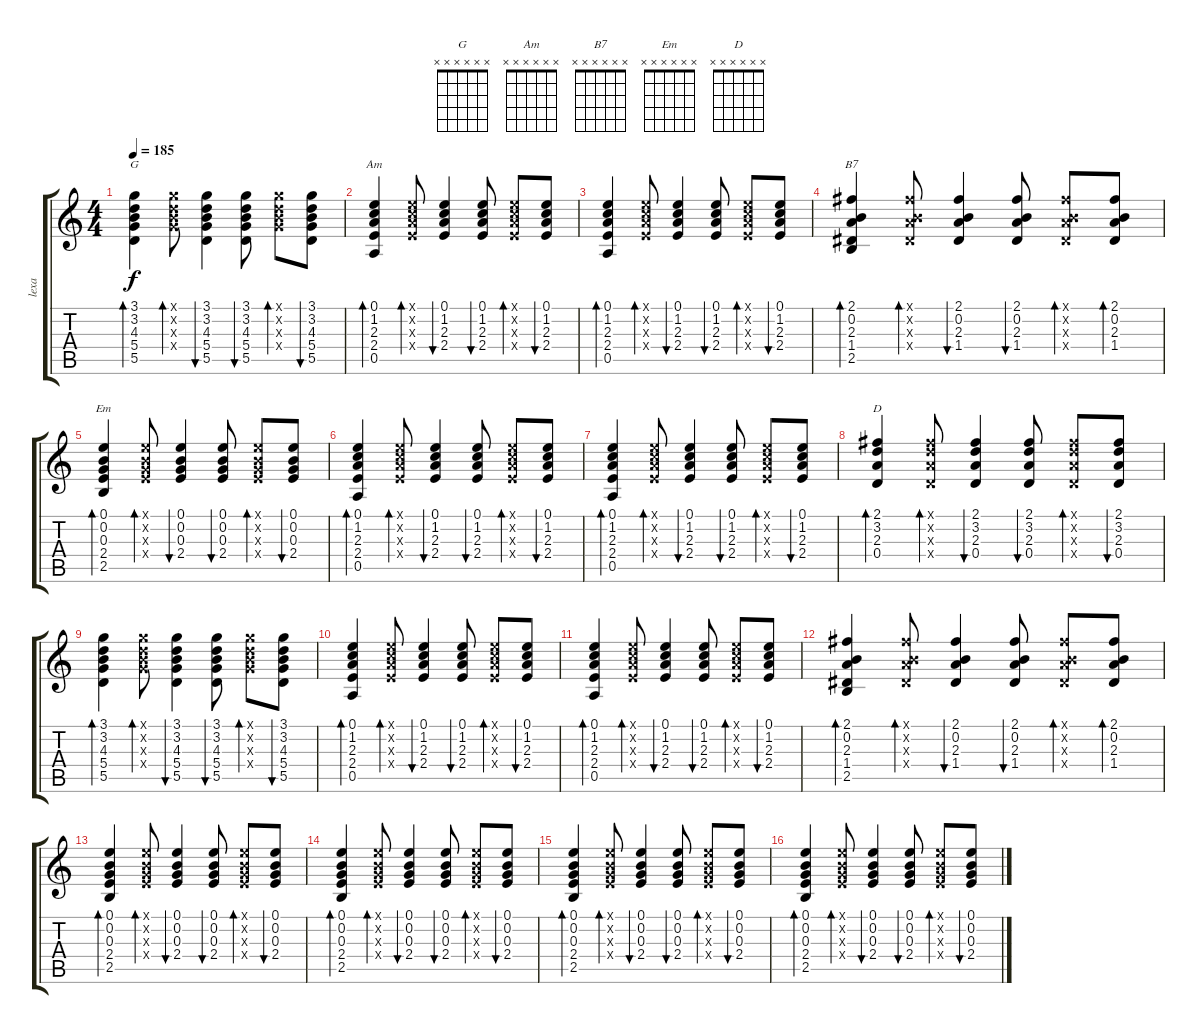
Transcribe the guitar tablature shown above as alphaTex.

\track ("lexa" "lexa") {instrument acousticguitarsteel}
\staff {score tabs}
\tuning (E4 B3 G3 D3 A2 E2) {hide}
\chord ("G" x x x x x x)
\chord ("Am" x x x x x x)
\chord ("B7" x x x x x x)
\chord ("Em" x x x x x x)
\chord ("D" x x x x x x)
\ts (4 4)
\tempo 185
\clef g2
\ks c
(3.1 3.2 4.3 5.4 5.5).4{bd 30 ch "G" dy f} (3.1{x} 3.2{x} 4.3{x} 5.4{x}).8{bd 30} (3.1 3.2 4.3 5.4 5.5).4{bu 30} (3.1 3.2 4.3 5.4 5.5).8{bu 30} (3.1{x} 3.2{x} 4.3{x} 5.4{x}).8{bd 30} (3.1 3.2 4.3 5.4 5.5).8{bu 30} |
(0.1 1.2 2.3 2.4 0.5).4{bd 30 ch "Am"} (0.1{x} 1.2{x} 2.3{x} 2.4{x}).8{bd 30} (0.1 1.2 2.3 2.4).4{bu 30} (0.1 1.2 2.3 2.4).8{bu 30} (0.1{x} 1.2{x} 2.3{x} 2.4{x}).8{bd 30} (0.1 1.2 2.3 2.4).8{bu 30} |
(0.1 1.2 2.3 2.4 0.5).4{bd 30} (0.1{x} 1.2{x} 2.3{x} 2.4{x}).8{bd 30} (0.1 1.2 2.3 2.4).4{bu 30} (0.1 1.2 2.3 2.4).8{bu 30} (0.1{x} 1.2{x} 2.3{x} 2.4{x}).8{bd 30} (0.1 1.2 2.3 2.4).8{bu 30} |
(2.1 0.2 2.3 1.4 2.5).4{bd 30 ch "B7"} (2.1{x} 0.2{x} 2.3{x} 1.4{x}).8{bd 30} (2.1 0.2 2.3 1.4).4{bu 30} (2.1 0.2 2.3 1.4).8{bu 30} (2.1{x} 0.2{x} 2.3{x} 1.4{x}).8{bd 30} (2.1 0.2 2.3 1.4).8{bd 30} |
(0.1 0.2 0.3 2.4 2.5).4{bd 30 ch "Em"} (0.1{x} 0.2{x} 0.3{x} 2.4{x}).8{bd 60} (0.1 0.2 0.3 2.4).4{bu 60} (0.1 0.2 0.3 2.4).8{bu 60} (0.1{x} 0.2{x} 0.3{x} 2.4{x}).8{bd 30} (0.1 0.2 0.3 2.4).8{bu 30} |
(0.1 1.2 2.3 2.4 0.5).4{bd 30} (0.1{x} 1.2{x} 2.3{x} 2.4{x}).8{bd 30} (0.1 1.2 2.3 2.4).4{bu 30} (0.1 1.2 2.3 2.4).8{bu 30} (0.1{x} 1.2{x} 2.3{x} 2.4{x}).8{bd 30} (0.1 1.2 2.3 2.4).8{bu 30} |
(0.1 1.2 2.3 2.4 0.5).4{bd 30} (0.1{x} 1.2{x} 2.3{x} 2.4{x}).8{bd 30} (0.1 1.2 2.3 2.4).4{bu 30} (0.1 1.2 2.3 2.4).8{bu 30} (0.1{x} 1.2{x} 2.3{x} 2.4{x}).8{bd 30} (0.1 1.2 2.3 2.4).8{bu 30} |
(2.1 3.2 2.3 0.4).4{bd 30 ch "D"} (2.1{x} 3.2{x} 2.3{x} 0.4{x}).8{bd 30} (2.1 3.2 2.3 0.4).4{bu 30} (2.1 3.2 2.3 0.4).8{bu 30} (2.1{x} 3.2{x} 2.3{x} 0.4{x}).8{bd 30} (2.1 3.2 2.3 0.4).8{bu 30} |
(3.1 3.2 4.3 5.4 5.5).4{bd 30} (3.1{x} 3.2{x} 4.3{x} 5.4{x}).8{bd 30} (3.1 3.2 4.3 5.4 5.5).4{bu 30} (3.1 3.2 4.3 5.4 5.5).8{bu 30} (3.1{x} 3.2{x} 4.3{x} 5.4{x}).8{bd 30} (3.1 3.2 4.3 5.4 5.5).8{bu 30} |
(0.1 1.2 2.3 2.4 0.5).4{bd 30} (0.1{x} 1.2{x} 2.3{x} 2.4{x}).8{bd 30} (0.1 1.2 2.3 2.4).4{bu 30} (0.1 1.2 2.3 2.4).8{bu 30} (0.1{x} 1.2{x} 2.3{x} 2.4{x}).8{bd 30} (0.1 1.2 2.3 2.4).8{bu 30} |
(0.1 1.2 2.3 2.4 0.5).4{bd 30} (0.1{x} 1.2{x} 2.3{x} 2.4{x}).8{bd 30} (0.1 1.2 2.3 2.4).4{bu 30} (0.1 1.2 2.3 2.4).8{bu 30} (0.1{x} 1.2{x} 2.3{x} 2.4{x}).8{bd 30} (0.1 1.2 2.3 2.4).8{bu 30} |
(2.1 0.2 2.3 1.4 2.5).4{bd 30} (2.1{x} 0.2{x} 2.3{x} 1.4{x}).8{bd 30} (2.1 0.2 2.3 1.4).4{bu 30} (2.1 0.2 2.3 1.4).8{bu 30} (2.1{x} 0.2{x} 2.3{x} 1.4{x}).8{bd 30} (2.1 0.2 2.3 1.4).8{bd 30} |
(0.1 0.2 0.3 2.4 2.5).4{bd 30} (0.1{x} 0.2{x} 0.3{x} 2.4{x}).8{bd 60} (0.1 0.2 0.3 2.4).4{bu 60} (0.1 0.2 0.3 2.4).8{bu 60} (0.1{x} 0.2{x} 0.3{x} 2.4{x}).8{bd 30} (0.1 0.2 0.3 2.4).8{bu 30} |
(0.1 0.2 0.3 2.4 2.5).4{bd 30} (0.1{x} 0.2{x} 0.3{x} 2.4{x}).8{bd 60} (0.1 0.2 0.3 2.4).4{bu 60} (0.1 0.2 0.3 2.4).8{bu 60} (0.1{x} 0.2{x} 0.3{x} 2.4{x}).8{bd 30} (0.1 0.2 0.3 2.4).8{bu 30} |
(0.1 0.2 0.3 2.4 2.5).4{bd 30} (0.1{x} 0.2{x} 0.3{x} 2.4{x}).8{bd 60} (0.1 0.2 0.3 2.4).4{bu 60} (0.1 0.2 0.3 2.4).8{bu 60} (0.1{x} 0.2{x} 0.3{x} 2.4{x}).8{bd 30} (0.1 0.2 0.3 2.4).8{bu 30} |
(0.1 0.2 0.3 2.4 2.5).4{bd 30} (0.1{x} 0.2{x} 0.3{x} 2.4{x}).8{bd 60} (0.1 0.2 0.3 2.4).4{bu 60} (0.1 0.2 0.3 2.4).8{bu 60} (0.1{x} 0.2{x} 0.3{x} 2.4{x}).8{bd 30} (0.1 0.2 0.3 2.4).8{bu 30}
